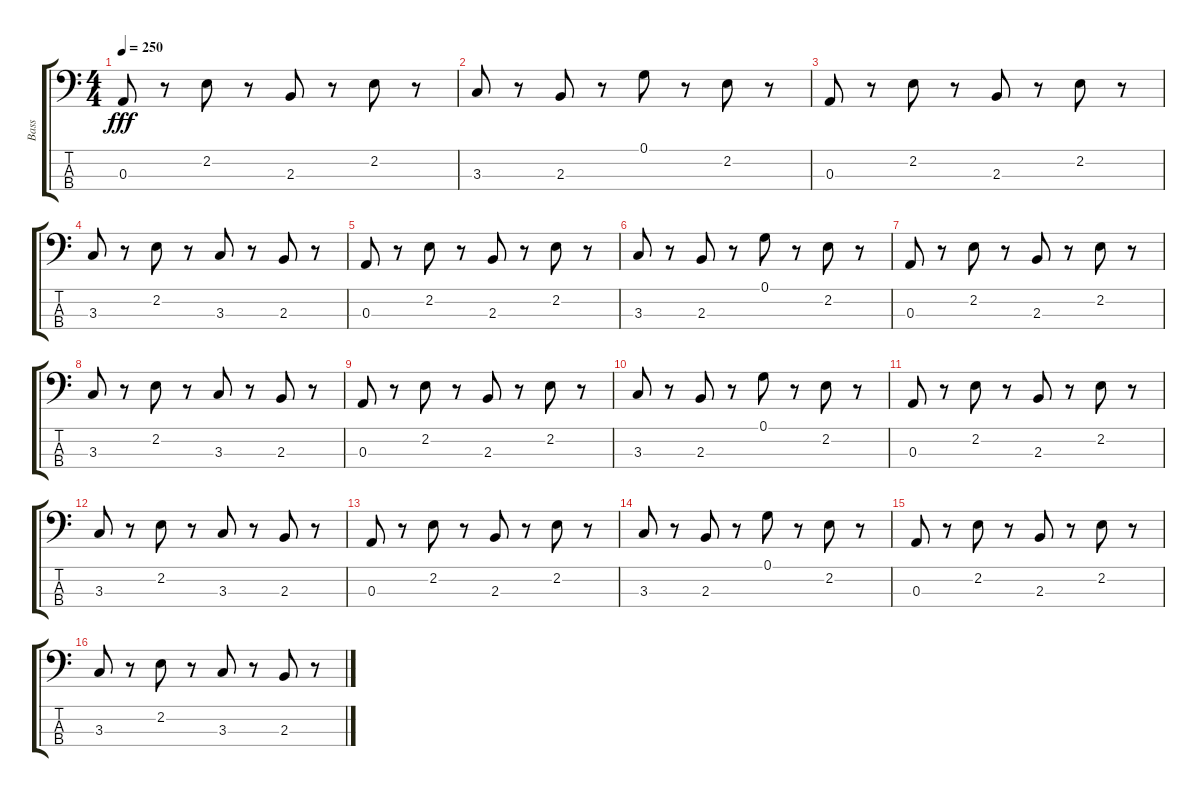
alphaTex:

\track ("Bass" "Bass") {instrument electricbassfinger}
\staff {score tabs}
\tuning (G2 D2 A1 E1) {hide}
\ts (4 4)
\tempo 250
\clef f4
\ks c
0.3.8{dy fff} r.8 2.2.8 r.8 2.3.8 r.8 2.2.8 r.8 |
3.3.8 r.8 2.3.8 r.8 0.1.8 r.8 2.2.8 r.8 |
0.3.8 r.8 2.2.8 r.8 2.3.8 r.8 2.2.8 r.8 |
3.3.8 r.8 2.2.8 r.8 3.3.8 r.8 2.3.8 r.8 |
0.3.8 r.8 2.2.8 r.8 2.3.8 r.8 2.2.8 r.8 |
3.3.8 r.8 2.3.8 r.8 0.1.8 r.8 2.2.8 r.8 |
0.3.8 r.8 2.2.8 r.8 2.3.8 r.8 2.2.8 r.8 |
3.3.8 r.8 2.2.8 r.8 3.3.8 r.8 2.3.8 r.8 |
0.3.8 r.8 2.2.8 r.8 2.3.8 r.8 2.2.8 r.8 |
3.3.8 r.8 2.3.8 r.8 0.1.8 r.8 2.2.8 r.8 |
0.3.8 r.8 2.2.8 r.8 2.3.8 r.8 2.2.8 r.8 |
3.3.8 r.8 2.2.8 r.8 3.3.8 r.8 2.3.8 r.8 |
0.3.8 r.8 2.2.8 r.8 2.3.8 r.8 2.2.8 r.8 |
3.3.8 r.8 2.3.8 r.8 0.1.8 r.8 2.2.8 r.8 |
0.3.8 r.8 2.2.8 r.8 2.3.8 r.8 2.2.8 r.8 |
3.3.8 r.8 2.2.8 r.8 3.3.8 r.8 2.3.8 r.8
